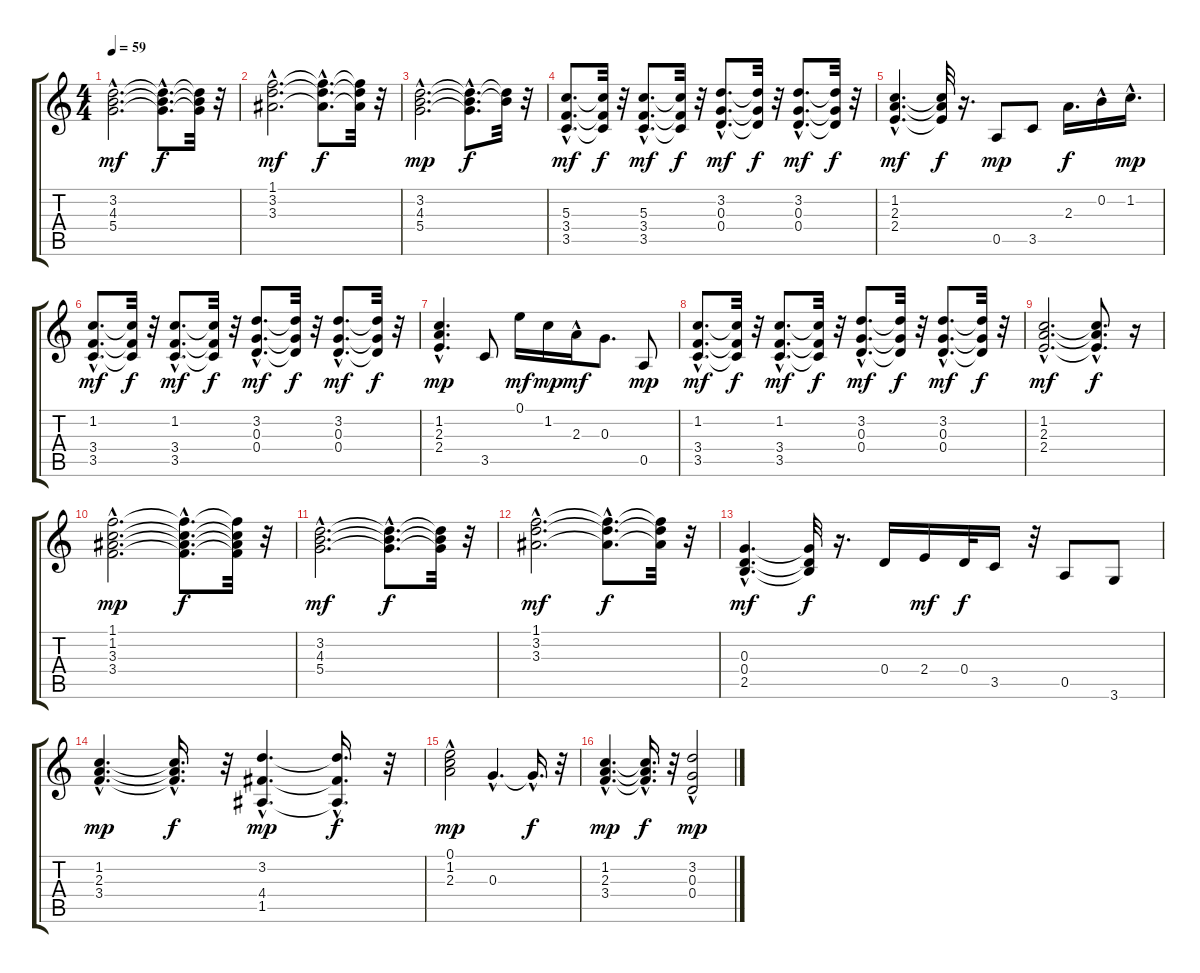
\track "" {instrument acousticguitarnylon}
\staff {score tabs}
\tuning (E4 B3 G3 D3 A2 E2) {hide}
\ts (4 4)
\tempo 59
\clef g2
\ks c
(3.2{hac} 4.3{hac} 5.4{hac}).2{d dy mf} (3.2{hac t} 4.3{hac t} 5.4{hac t}).8{d dy f} (3.2{t} 4.3{t} 5.4{t}).32 r.32 |
(1.1{hac} 3.2{hac} 3.3{hac}).2{d dy mf} (1.1{hac t} 3.2{hac t} 3.3{hac t}).8{d dy f} (1.1{t} 3.2{t} 3.3{t}).32 r.32 |
(3.2{hac} 4.3{hac} 5.4{hac}).2{d dy mp} (3.2{hac t} 4.3{hac t} 5.4{hac t}).8{d dy f} (3.2{t} 4.3{t}).32 r.32 |
(5.3{hac} 3.4{hac} 3.5{hac}).8{d dy mf} (5.3{t} 3.4{t} 3.5{t}).32{dy f} r.32 (5.3{hac} 3.4{hac} 3.5{hac}).8{d dy mf} (5.3{t} 3.4{t} 3.5{t}).32{dy f} r.32 (3.2{hac} 0.3{hac} 0.4{hac}).8{d dy mf} (3.2{t} 0.3{t} 0.4{t}).32{dy f} r.32 (3.2{hac} 0.3{hac} 0.4{hac}).8{d dy mf} (3.2{t} 0.3{t} 0.4{t}).32{dy f} r.32 |
(1.2{hac} 2.3{hac} 2.4{hac}).4{d dy mf} (1.2{t} 2.3{t} 2.4{t}).32{dy f} r.16{d} 0.5.8{dy mp} 3.5.8 2.3.16{d dy f} 0.2{hac}.16 1.2{hac}.16{d dy mp} |
(1.2{hac} 3.4{hac} 3.5{hac}).8{d dy mf} (1.2{t} 3.4{t} 3.5{t}).32{dy f} r.32 (1.2{hac} 3.4{hac} 3.5{hac}).8{d dy mf} (1.2{t} 3.4{t} 3.5{t}).32{dy f} r.32 (3.2{hac} 0.3{hac} 0.4{hac}).8{d dy mf} (3.2{t} 0.3{t} 0.4{t}).32{dy f} r.32 (3.2{hac} 0.3{hac} 0.4{hac}).8{d dy mf} (3.2{t} 0.3{t} 0.4{t}).32{dy f} r.32 |
(1.2{hac} 2.3{hac} 2.4).4{d dy mp} 3.5.8 0.1.16{dy mf} 1.2.16{dy mp} 2.3{hac}.16{dy mf} 0.3.8{d} 0.5.8{dy mp} |
(1.2{hac} 3.4{hac} 3.5{hac}).8{d dy mf} (1.2{t} 3.4{t} 3.5{t}).32{dy f} r.32 (1.2{hac} 3.4{hac} 3.5{hac}).8{d dy mf} (1.2{t} 3.4{t} 3.5{t}).32{dy f} r.32 (3.2{hac} 0.3{hac} 0.4{hac}).8{d dy mf} (3.2{t} 0.3{t} 0.4{t}).32{dy f} r.32 (3.2{hac} 0.3{hac} 0.4{hac}).8{d dy mf} (3.2{t} 0.3{t} 0.4{t}).32{dy f} r.32 |
(1.2{hac} 2.3{hac} 2.4{hac}).2{d dy mf} (1.2{hac t} 2.3{hac t} 2.4{hac t}).8{d dy f} r.16 |
(1.1{hac} 1.2{hac} 3.3{hac} 3.4{hac}).2{d dy mp} (1.1{hac t} 1.2{hac t} 3.3{hac t} 3.4{hac t}).8{d dy f} (1.1{t} 1.2{t} 3.3{t} 3.4{t}).32 r.32 |
(3.2{hac} 4.3{hac} 5.4{hac}).2{d dy mf} (3.2{hac t} 4.3{hac t} 5.4{hac t}).8{d dy f} (3.2{t} 4.3{t} 5.4{t}).32 r.32 |
(1.1{hac} 3.2{hac} 3.3{hac}).2{d dy mf} (1.1{hac t} 3.2{hac t} 3.3{hac t}).8{d dy f} (1.1{t} 3.2{t} 3.3{t}).32 r.32 |
(0.3{hac} 0.4{hac} 2.5{hac}).4{d dy mf} (0.3{t} 0.4{t} 2.5{t}).32{dy f} r.16{d} 0.4.16 2.4.16{dy mf} 0.4.32{dy f} 3.5.16 r.32 0.5.8 3.6.8 |
(1.2{hac} 2.3{hac} 3.4{hac}).4{d dy mp} (1.2{hac t} 2.3{hac t} 3.4{hac t}).16{d dy f} r.32 (3.2{hac} 4.4{hac} 1.5{hac}).4{d dy mp} (3.2{hac t} 4.4{hac t} 1.5{hac t}).16{d dy f} r.32 |
(0.1{hac} 1.2{hac} 2.3{hac}).2{dy mp} 0.3{hac}.4{d} 0.3{hac t}.16{d dy f} r.32 |
(1.2{hac} 2.3{hac} 3.4{hac}).4{d dy mp} (1.2{hac t} 2.3{hac t} 3.4{hac t}).16{d dy f} r.32 (3.2{hac} 0.3 0.4{hac}).2{dy mp}
